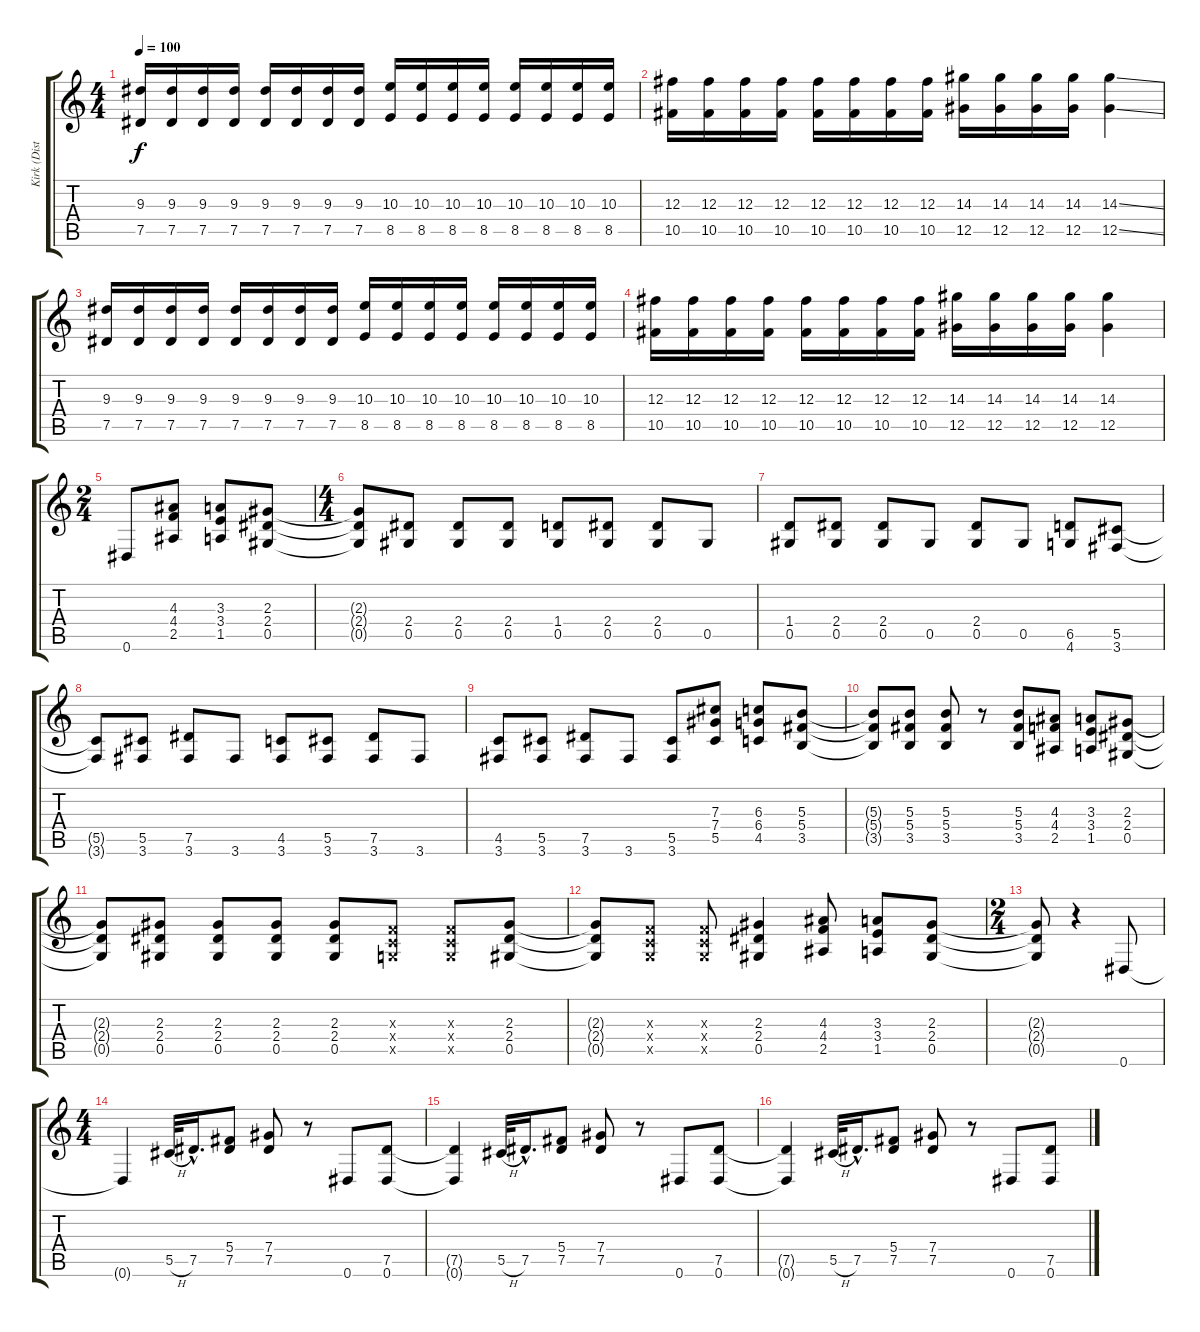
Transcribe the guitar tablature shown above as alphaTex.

\track ("Kirk (Disto Gtr)" "Kirk (Dist") {instrument distortionguitar}
\staff {score tabs}
\tuning (Eb4 Bb3 Gb3 Db3 Ab2 Eb2) {hide}
\ts (4 4)
\tempo 100
\clef g2
\ks c
(9.3 7.5).16{dy f} (9.3 7.5).16 (9.3 7.5).16 (9.3 7.5).16 (9.3 7.5).16 (9.3 7.5).16 (9.3 7.5).16 (9.3 7.5).16 (10.3 8.5).16 (10.3 8.5).16 (10.3 8.5).16 (10.3 8.5).16 (10.3 8.5).16 (10.3 8.5).16 (10.3 8.5).16 (10.3 8.5).16 |
(12.3 10.5).16 (12.3 10.5).16 (12.3 10.5).16 (12.3 10.5).16 (12.3 10.5).16 (12.3 10.5).16 (12.3 10.5).16 (12.3 10.5).16 (14.3 12.5).16 (14.3 12.5).16 (14.3 12.5).16 (14.3 12.5).16 (14.3{ss} 12.5{ss}).4 |
(9.3 7.5).16 (9.3 7.5).16 (9.3 7.5).16 (9.3 7.5).16 (9.3 7.5).16 (9.3 7.5).16 (9.3 7.5).16 (9.3 7.5).16 (10.3 8.5).16 (10.3 8.5).16 (10.3 8.5).16 (10.3 8.5).16 (10.3 8.5).16 (10.3 8.5).16 (10.3 8.5).16 (10.3 8.5).16 |
(12.3 10.5).16 (12.3 10.5).16 (12.3 10.5).16 (12.3 10.5).16 (12.3 10.5).16 (12.3 10.5).16 (12.3 10.5).16 (12.3 10.5).16 (14.3 12.5).16 (14.3 12.5).16 (14.3 12.5).16 (14.3 12.5).16 (14.3 12.5).4 |
\ts (2 4)
0.6.8 (4.3 4.4 2.5).8 (3.3 3.4 1.5).8 (2.3 2.4 0.5).8 |
\ts (4 4)
(2.3{t} 2.4{t} 0.5{t}).8 (2.4 0.5).8 (2.4 0.5).8 (2.4 0.5).8 (1.4 0.5).8 (2.4 0.5).8 (2.4 0.5).8 0.5.8 |
(1.4 0.5).8 (2.4 0.5).8 (2.4 0.5).8 0.5.8 (2.4 0.5).8 0.5.8 (6.5 4.6).8 (5.5 3.6).8 |
(5.5{t} 3.6{t}).8 (5.5 3.6).8 (7.5 3.6).8 3.6.8 (4.5 3.6).8 (5.5 3.6).8 (7.5 3.6).8 3.6.8 |
(4.5 3.6).8 (5.5 3.6).8 (7.5 3.6).8 3.6.8 (5.5 3.6).8 (7.3 7.4 5.5).8 (6.3 6.4 4.5).8 (5.3 5.4 3.5).8 |
(5.3{t} 5.4{t} 3.5{t}).8 (5.3 5.4 3.5).8 (5.3 5.4 3.5).8 r.8 (5.3 5.4 3.5).8 (4.3 4.4 2.5).8 (3.3 3.4 1.5).8 (2.3 2.4 0.5).8 |
(2.3{t} 2.4{t} 0.5{t}).8 (2.3 2.4 0.5).8 (2.3 2.4 0.5).8 (2.3 2.4 0.5).8 (2.3 2.4 0.5).8 (-1.3{x} -1.4{x} -1.5{x}).8 (-1.3{x} -1.4{x} -1.5{x}).8 (2.3 2.4 0.5).8 |
(2.3{t} 2.4{t} 0.5{t}).8 (-1.3{x} -1.4{x} -1.5{x}).8 (-1.3{x} -1.4{x} -1.5{x}).8 (2.3 2.4 0.5).4 (4.3 4.4 2.5).8 (3.3 3.4 1.5).8 (2.3 2.4 0.5).8 |
\ts (2 4)
(2.3{t} 2.4{t} 0.5{t}).8 r.4 0.6.8 |
\ts (4 4)
0.6{t}.4 5.5{h}.32 7.5{hac}.16{d} (5.4 7.5).8 (7.4 7.5).8 r.8 0.6.8 (7.5 0.6).8 |
(7.5{t} 0.6{t}).4 5.5{h}.32 7.5{hac}.16{d} (5.4 7.5).8 (7.4 7.5).8 r.8 0.6.8 (7.5 0.6).8 |
(7.5{t} 0.6{t}).4 5.5{h}.32 7.5{hac}.16{d} (5.4 7.5).8 (7.4 7.5).8 r.8 0.6.8 (7.5 0.6).8
